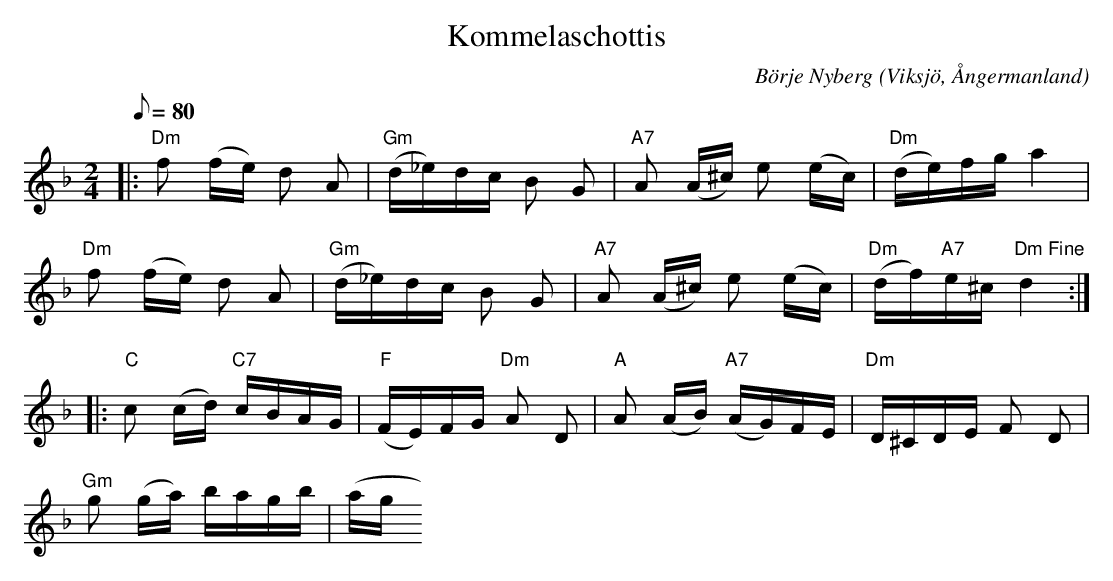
X:1
T:Kommelaschottis
C:Börje Nyberg
O:Viksjö, Ångermanland
M:2/4
L:1/8
Q:80
K:Dm
|: "Dm"f (f/2e/2) d A | "Gm"(d/2_e/2)d/2c/2 B G | "A7"A (A/2^c/2) e (e/2c/2) |"Dm"(d/2e/2)f/2g/2 a2 |
"Dm"f (f/2e/2) d A | "Gm" (d/2_e/2)d/2c/2 B G | "A7"A (A/2^c/2) e (e/2c/2) | "Dm"(d/2f/2)"A7"e/2^c/2 "Dm Fine"d2::
"C"c (c/2d/2) "C7"c/2B/2A/2G/2 | "F"(F/2E/2)F/2G/2 "Dm"A D | "A"A (A/2B/2) "A7"(A/2G/2)F/2E/2 | "Dm"D/2^C/2D/2E/2 F D |
"Gm"g (g/2a/2) b/2a/2g/2b/2 | (a/2g/")f/2e/2 f d |
